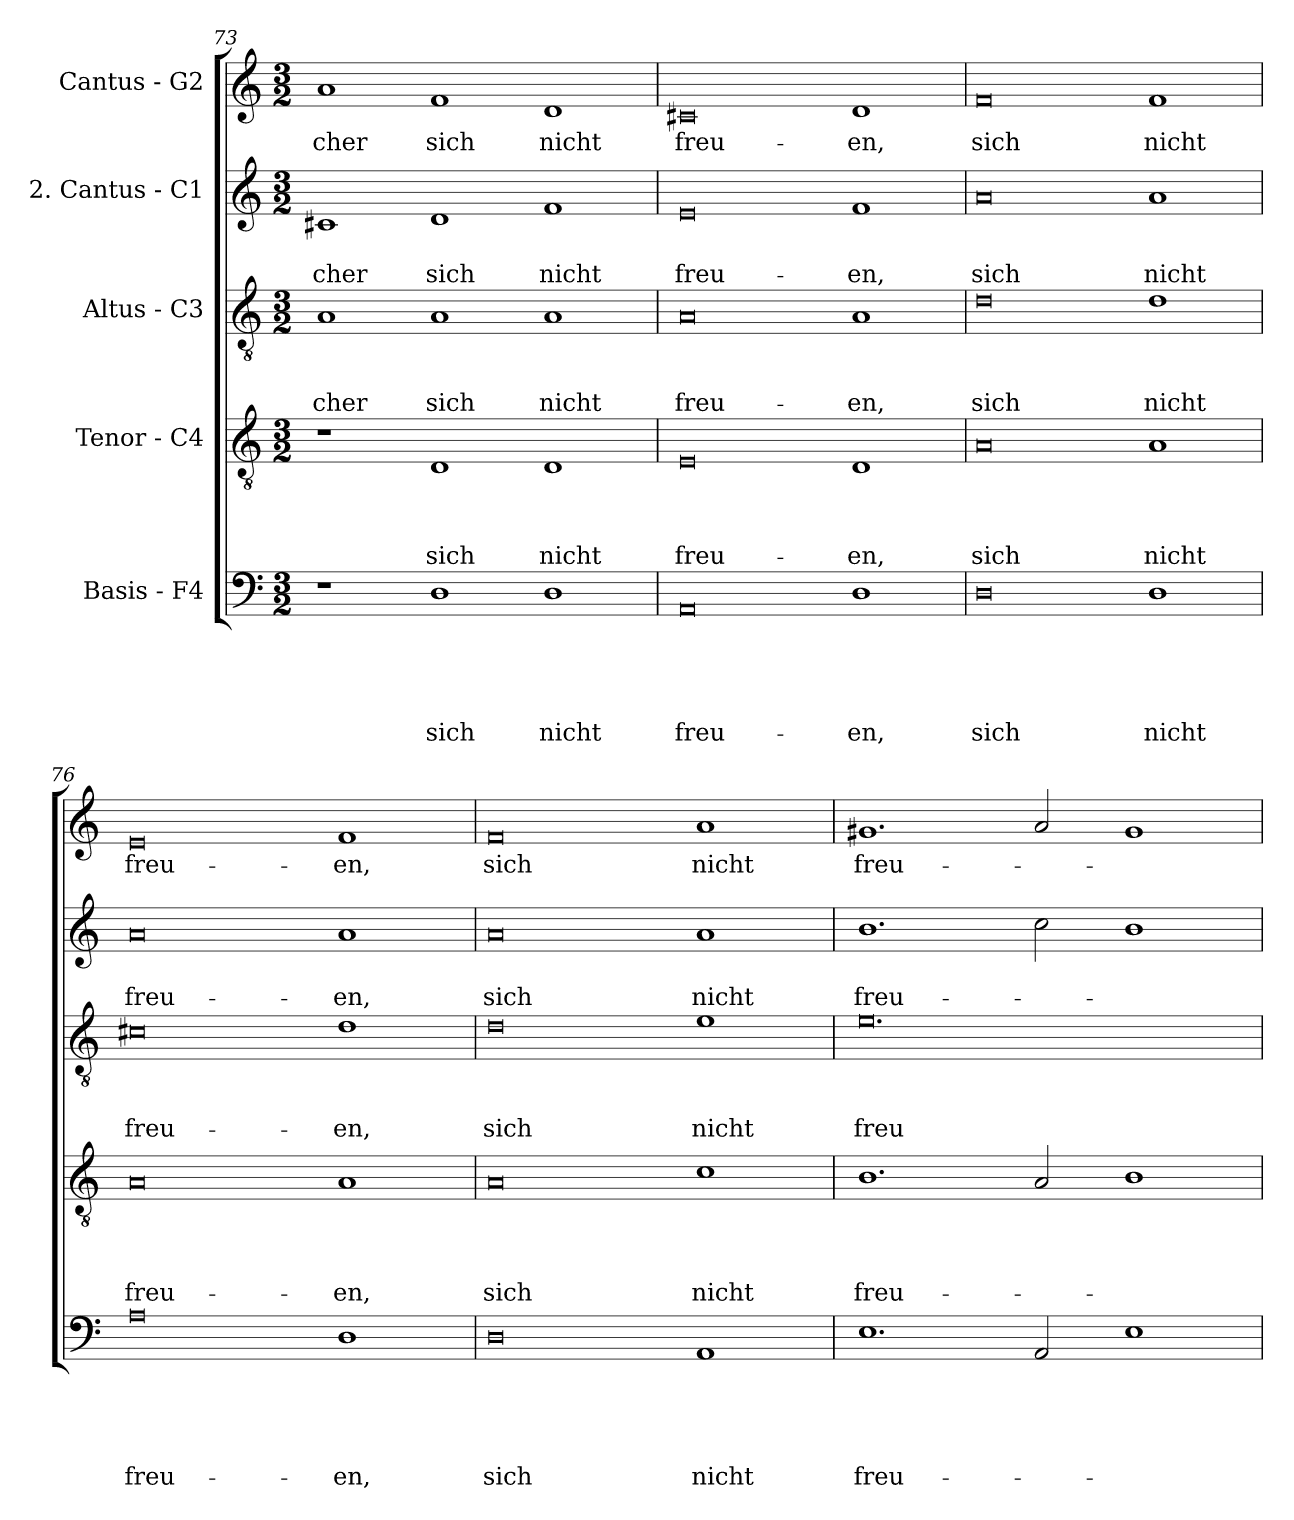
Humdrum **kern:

**kern	**text	**text	**text	**text	**text	**kern	**text	**text	**text	**text	**kern	**text	**text	**text	**kern	**text	**text	**kern	**text
*part5	*part5	*part5	*part5	*part5	*part5	*part4	*part4	*part4	*part4	*part4	*part3	*part3	*part3	*part3	*part2	*part2	*part2	*part1	*part1
*staff5	*staff5	*staff5	*staff5	*staff5	*staff5	*staff4	*staff4	*staff4	*staff4	*staff4	*staff3	*staff3	*staff3	*staff3	*staff2	*staff2	*staff2	*staff1	*staff1
*I"Basis - F4	*	*	*	*	*	*I"Tenor - C4	*	*	*	*	*I"Altus - C3	*	*	*	*I"2. Cantus - C1	*	*	*I"Cantus - G2	*
*clefF4	*	*	*	*	*	*clefGv2	*	*	*	*	*clefGv2	*	*	*	*clefG2	*	*	*clefG2	*
*k[]	*	*	*	*	*	*k[]	*	*	*	*	*k[]	*	*	*	*k[]	*	*	*k[]	*
*C:	*	*	*	*	*	*C:	*	*	*	*	*C:	*	*	*	*C:	*	*	*C:	*
*M3/2	*	*	*	*	*	*M3/2	*	*	*	*	*M3/2	*	*	*	*M3/2	*	*	*M3/2	*
=73	=73	=73	=73	=73	=73	=73	=73	=73	=73	=73	=73	=73	=73	=73	=73	=73	=73	=73	=73
!	!	!	!	!	!	!	!	!	!	!	!	!	!	!LO:LY:b	!	!	!LO:LY:b	!	!LO:LY:b
1r	.	.	.	.	.	1r	.	.	.	.	1A	.	.	-cher	1c#X	.	-cher	1a	-cher
!	!	!	!	!	!LO:LY:b	!	!	!	!	!LO:LY:b	!	!	!	!LO:LY:b	!	!	!LO:LY:b	!	!LO:LY:b
1D	.	.	.	.	sich	1D	.	.	.	sich	1A	.	.	sich	1d	.	sich	1f	sich
!	!	!	!	!	!LO:LY:b	!	!	!	!	!LO:LY:b	!	!	!	!LO:LY:b	!	!	!LO:LY:b	!	!LO:LY:b
1D	.	.	.	.	nicht	1D	.	.	.	nicht	1A	.	.	nicht	1f	.	nicht	1d	nicht
=74	=74	=74	=74	=74	=74	=74	=74	=74	=74	=74	=74	=74	=74	=74	=74	=74	=74	=74	=74
!	!	!	!	!	!LO:LY:b	!	!	!	!	!LO:LY:b	!	!	!	!LO:LY:b	!	!	!LO:LY:b	!	!LO:LY:b
0AA	.	.	.	.	freu-	0E	.	.	.	freu-	0A	.	.	freu-	0e	.	freu-	0c#X	freu-
!	!	!	!	!	!LO:LY:b	!	!	!	!	!LO:LY:b	!	!	!	!LO:LY:b	!	!	!LO:LY:b	!	!LO:LY:b
1D	.	.	.	.	-en,	1D	.	.	.	-en,	1A	.	.	-en,	1f	.	-en,	1d	-en,
=75	=75	=75	=75	=75	=75	=75	=75	=75	=75	=75	=75	=75	=75	=75	=75	=75	=75	=75	=75
!	!	!	!	!	!LO:LY:b	!	!	!	!	!LO:LY:b	!	!	!	!LO:LY:b	!	!	!LO:LY:b	!	!LO:LY:b
0D	.	.	.	.	sich	0A	.	.	.	sich	0d	.	.	sich	0a	.	sich	0f	sich
!	!	!	!	!	!LO:LY:b	!	!	!	!	!LO:LY:b	!	!	!	!LO:LY:b	!	!	!LO:LY:b	!	!LO:LY:b
1D	.	.	.	.	nicht	1A	.	.	.	nicht	1d	.	.	nicht	1a	.	nicht	1f	nicht
=76	=76	=76	=76	=76	=76	=76	=76	=76	=76	=76	=76	=76	=76	=76	=76	=76	=76	=76	=76
!	!	!	!	!	!LO:LY:b	!	!	!	!	!LO:LY:b	!	!	!	!LO:LY:b	!	!	!LO:LY:b	!	!LO:LY:b
0A	.	.	.	.	freu-	0A	.	.	.	freu-	0c#X	.	.	freu-	0a	.	freu-	0e	freu-
!	!	!	!	!	!LO:LY:b	!	!	!	!	!LO:LY:b	!	!	!	!LO:LY:b	!	!	!LO:LY:b	!	!LO:LY:b
1D	.	.	.	.	-en,	1A	.	.	.	-en,	1d	.	.	-en,	1a	.	-en,	1f	-en,
!!LO:LB:g=z
=77	=77	=77	=77	=77	=77	=77	=77	=77	=77	=77	=77	=77	=77	=77	=77	=77	=77	=77	=77
!	!	!	!	!	!LO:LY:b	!	!	!	!	!LO:LY:b	!	!	!	!LO:LY:b	!	!	!LO:LY:b	!	!LO:LY:b
0D	.	.	.	.	sich	0A	.	.	.	sich	0d	.	.	sich	0a	.	sich	0f	sich
!	!	!	!	!	!LO:LY:b	!	!	!	!	!LO:LY:b	!	!	!	!LO:LY:b	!	!	!LO:LY:b	!	!LO:LY:b
1AA	.	.	.	.	nicht	1c	.	.	.	nicht	1e	.	.	nicht	1a	.	nicht	1a	nicht
=78	=78	=78	=78	=78	=78	=78	=78	=78	=78	=78	=78	=78	=78	=78	=78	=78	=78	=78	=78
!	!	!	!	!	!LO:LY:b	!	!	!	!	!LO:LY:b	!	!	!	!LO:LY:b	!	!	!LO:LY:b	!	!LO:LY:b
1.E	.	.	.	.	freu-	1.B	.	.	.	freu-	0.e	.	.	freu-	1.b	.	freu-	1.g#X	freu-
2AA/	.	.	.	.	.	2A/	.	.	.	.	.	.	.	.	2cc\	.	.	2a/	.
1E	.	.	.	.	.	1B	.	.	.	.	.	.	.	.	1b	.	.	1g#	.
=	=	=	=	=	=	=	=	=	=	=	=	=	=	=	=	=	=	=	=
*-	*-	*-	*-	*-	*-	*-	*-	*-	*-	*-	*-	*-	*-	*-	*-	*-	*-	*-	*-
